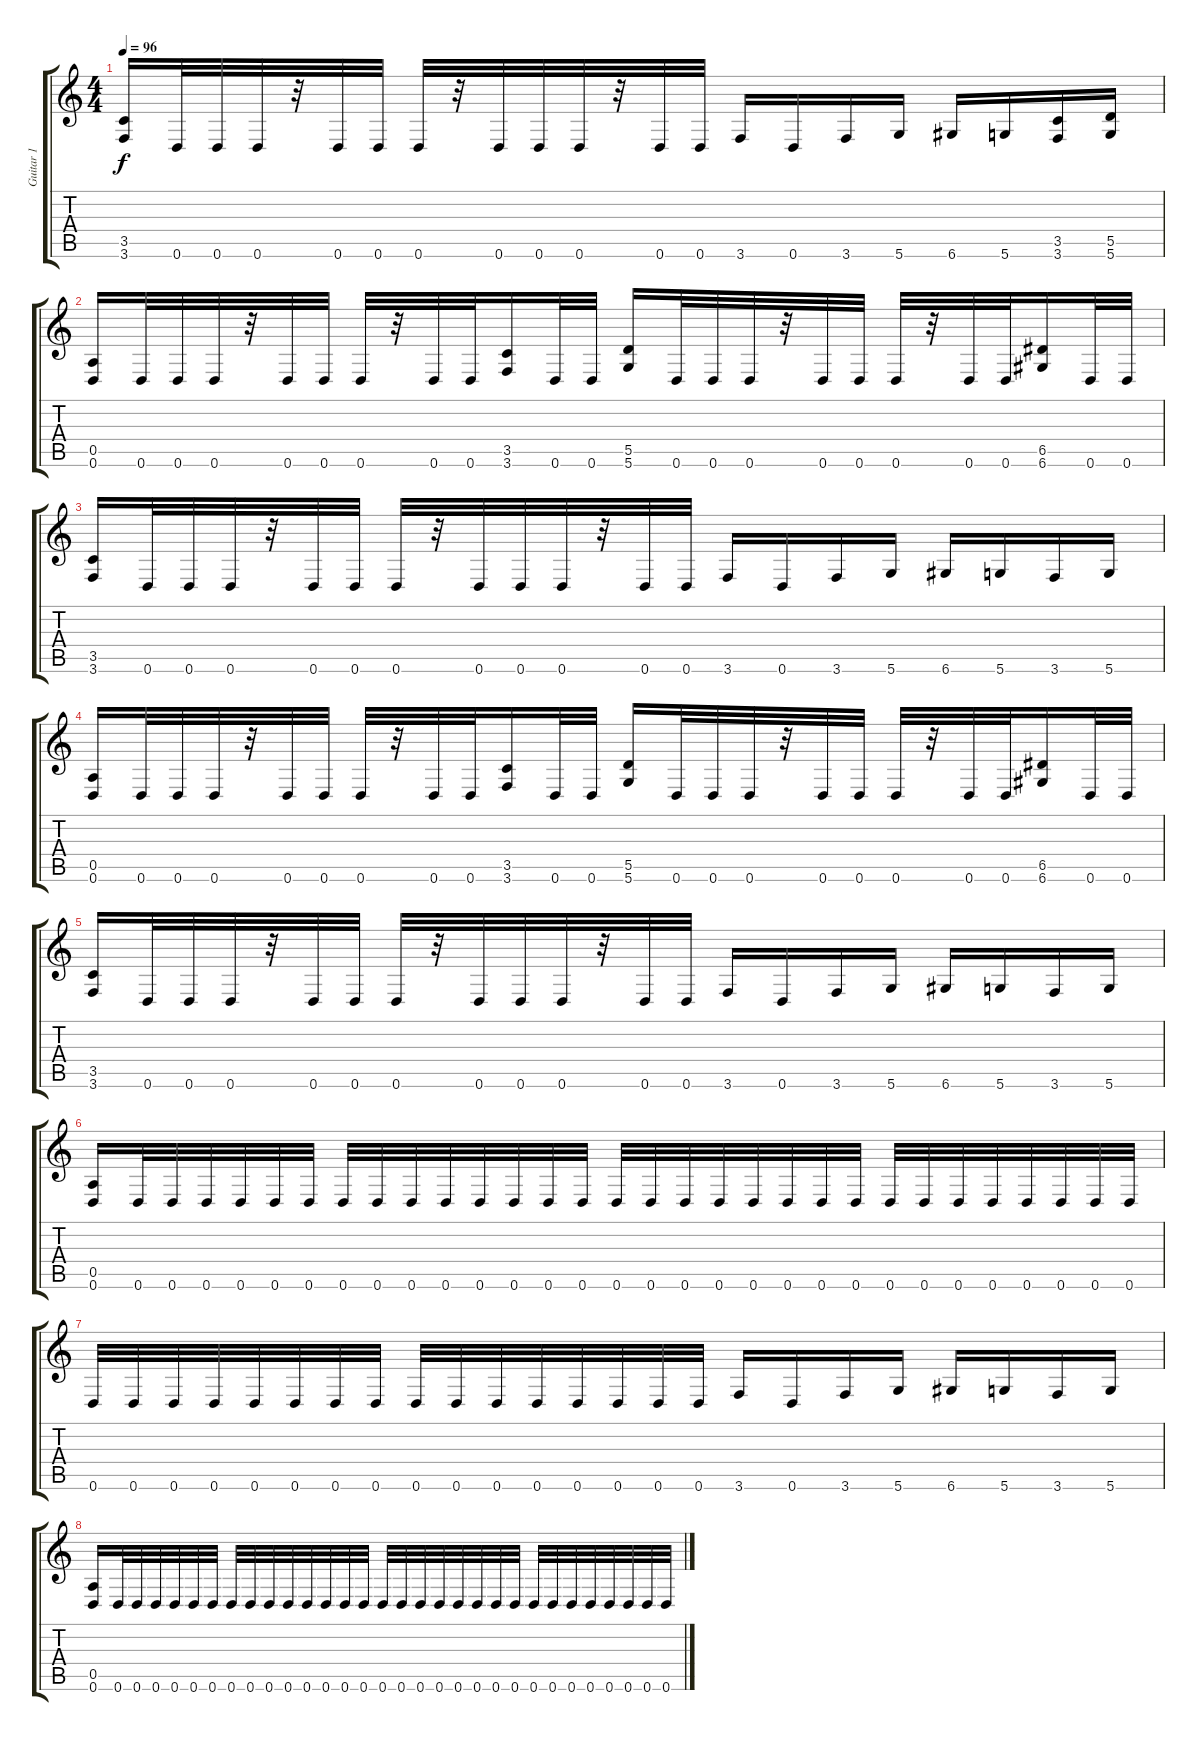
\track ("Guitar 1" "Guitar 1") {instrument distortionguitar}
\staff {score tabs}
\tuning (E4 B3 G3 D3 A2 D2) {hide}
\ts (4 4)
\tempo 96
\clef g2
\ks c
(3.5 3.6).16{dy f} 0.6.32 0.6.32 0.6.32 r.32 0.6.32 0.6.32 0.6.32 r.32 0.6.32 0.6.32 0.6.32 r.32 0.6.32 0.6.32 3.6.16 0.6.16 3.6.16 5.6.16 6.6.16 5.6.16 (3.5 3.6).16 (5.5 5.6).16 |
(0.5 0.6).16 0.6.32 0.6.32 0.6.32 r.32 0.6.32 0.6.32 0.6.32 r.32 0.6.32 0.6.32 (3.5 3.6).16 0.6.32 0.6.32 (5.5 5.6).16 0.6.32 0.6.32 0.6.32 r.32 0.6.32 0.6.32 0.6.32 r.32 0.6.32 0.6.32 (6.5 6.6).16 0.6.32 0.6.32 |
(3.5 3.6).16 0.6.32 0.6.32 0.6.32 r.32 0.6.32 0.6.32 0.6.32 r.32 0.6.32 0.6.32 0.6.32 r.32 0.6.32 0.6.32 3.6.16 0.6.16 3.6.16 5.6.16 6.6.16 5.6.16 3.6.16 5.6.16 |
(0.5 0.6).16 0.6.32 0.6.32 0.6.32 r.32 0.6.32 0.6.32 0.6.32 r.32 0.6.32 0.6.32 (3.5 3.6).16 0.6.32 0.6.32 (5.5 5.6).16 0.6.32 0.6.32 0.6.32 r.32 0.6.32 0.6.32 0.6.32 r.32 0.6.32 0.6.32 (6.5 6.6).16 0.6.32 0.6.32 |
(3.5 3.6).16 0.6.32 0.6.32 0.6.32 r.32 0.6.32 0.6.32 0.6.32 r.32 0.6.32 0.6.32 0.6.32 r.32 0.6.32 0.6.32 3.6.16 0.6.16 3.6.16 5.6.16 6.6.16 5.6.16 3.6.16 5.6.16 |
(0.5 0.6).16 0.6.32 0.6.32 0.6.32 0.6.32 0.6.32 0.6.32 0.6.32 0.6.32 0.6.32 0.6.32 0.6.32 0.6.32 0.6.32 0.6.32 0.6.32 0.6.32 0.6.32 0.6.32 0.6.32 0.6.32 0.6.32 0.6.32 0.6.32 0.6.32 0.6.32 0.6.32 0.6.32 0.6.32 0.6.32 0.6.32 |
0.6.32 0.6.32 0.6.32 0.6.32 0.6.32 0.6.32 0.6.32 0.6.32 0.6.32 0.6.32 0.6.32 0.6.32 0.6.32 0.6.32 0.6.32 0.6.32 3.6.16 0.6.16 3.6.16 5.6.16 6.6.16 5.6.16 3.6.16 5.6.16 |
(0.5 0.6).16 0.6.32 0.6.32 0.6.32 0.6.32 0.6.32 0.6.32 0.6.32 0.6.32 0.6.32 0.6.32 0.6.32 0.6.32 0.6.32 0.6.32 0.6.32 0.6.32 0.6.32 0.6.32 0.6.32 0.6.32 0.6.32 0.6.32 0.6.32 0.6.32 0.6.32 0.6.32 0.6.32 0.6.32 0.6.32 0.6.32
